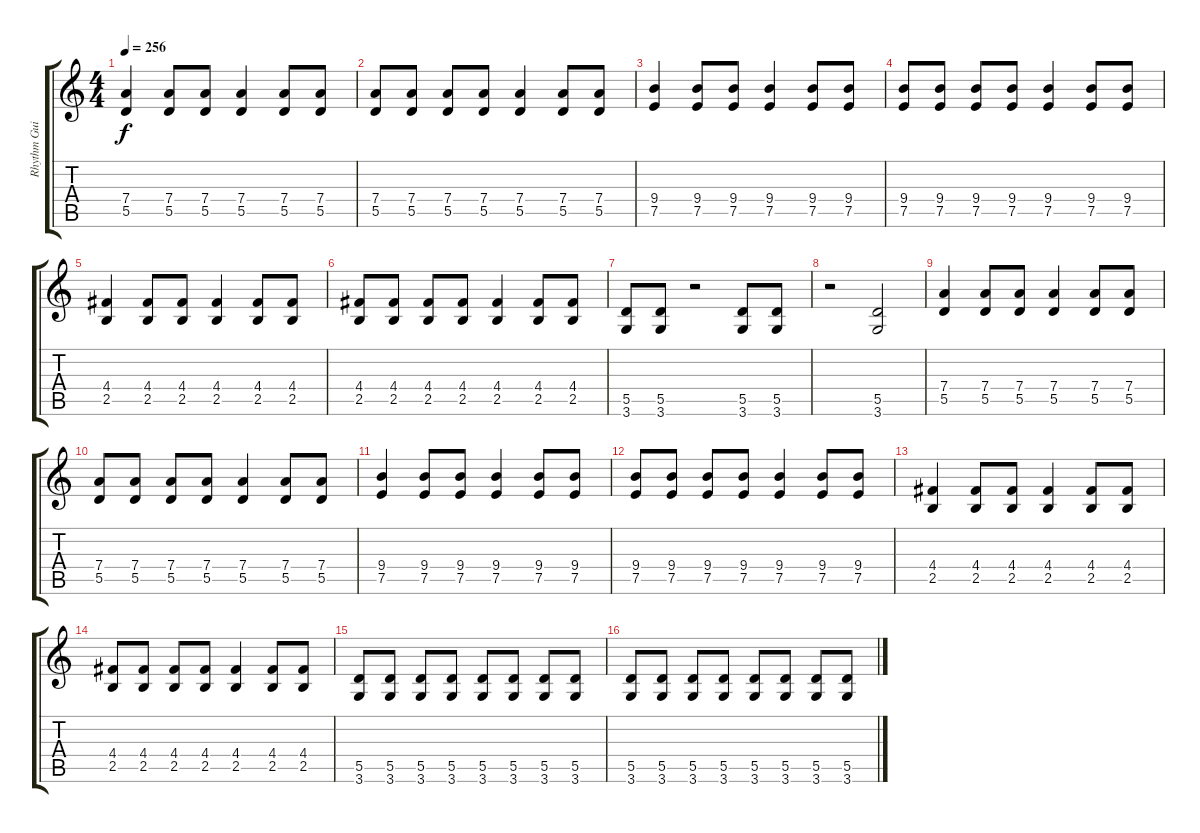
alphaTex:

\track ("Rhythm Guitar" "Rhythm Gui") {instrument overdrivenguitar}
\staff {score tabs}
\tuning (E4 B3 G3 D3 A2 E2) {hide}
\ts (4 4)
\tempo 256
\clef g2
\ks c
(7.4 5.5).4{dy f} (7.4 5.5).8 (7.4 5.5).8 (7.4 5.5).4 (7.4 5.5).8 (7.4 5.5).8 |
(7.4 5.5).8 (7.4 5.5).8 (7.4 5.5).8 (7.4 5.5).8 (7.4 5.5).4 (7.4 5.5).8 (7.4 5.5).8 |
(9.4 7.5).4 (9.4 7.5).8 (9.4 7.5).8 (9.4 7.5).4 (9.4 7.5).8 (9.4 7.5).8 |
(9.4 7.5).8 (9.4 7.5).8 (9.4 7.5).8 (9.4 7.5).8 (9.4 7.5).4 (9.4 7.5).8 (9.4 7.5).8 |
(4.4 2.5).4 (4.4 2.5).8 (4.4 2.5).8 (4.4 2.5).4 (4.4 2.5).8 (4.4 2.5).8 |
(4.4 2.5).8 (4.4 2.5).8 (4.4 2.5).8 (4.4 2.5).8 (4.4 2.5).4 (4.4 2.5).8 (4.4 2.5).8 |
(5.5 3.6).8 (5.5 3.6).8 r.2 (5.5 3.6).8 (5.5 3.6).8 |
r.2 (5.5 3.6).2 |
(7.4 5.5).4 (7.4 5.5).8 (7.4 5.5).8 (7.4 5.5).4 (7.4 5.5).8 (7.4 5.5).8 |
(7.4 5.5).8 (7.4 5.5).8 (7.4 5.5).8 (7.4 5.5).8 (7.4 5.5).4 (7.4 5.5).8 (7.4 5.5).8 |
(9.4 7.5).4 (9.4 7.5).8 (9.4 7.5).8 (9.4 7.5).4 (9.4 7.5).8 (9.4 7.5).8 |
(9.4 7.5).8 (9.4 7.5).8 (9.4 7.5).8 (9.4 7.5).8 (9.4 7.5).4 (9.4 7.5).8 (9.4 7.5).8 |
(4.4 2.5).4 (4.4 2.5).8 (4.4 2.5).8 (4.4 2.5).4 (4.4 2.5).8 (4.4 2.5).8 |
(4.4 2.5).8 (4.4 2.5).8 (4.4 2.5).8 (4.4 2.5).8 (4.4 2.5).4 (4.4 2.5).8 (4.4 2.5).8 |
(5.5 3.6).8 (5.5 3.6).8 (5.5 3.6).8 (5.5 3.6).8 (5.5 3.6).8 (5.5 3.6).8 (5.5 3.6).8 (5.5 3.6).8 |
(5.5 3.6).8 (5.5 3.6).8 (5.5 3.6).8 (5.5 3.6).8 (5.5 3.6).8 (5.5 3.6).8 (5.5 3.6).8 (5.5 3.6).8
